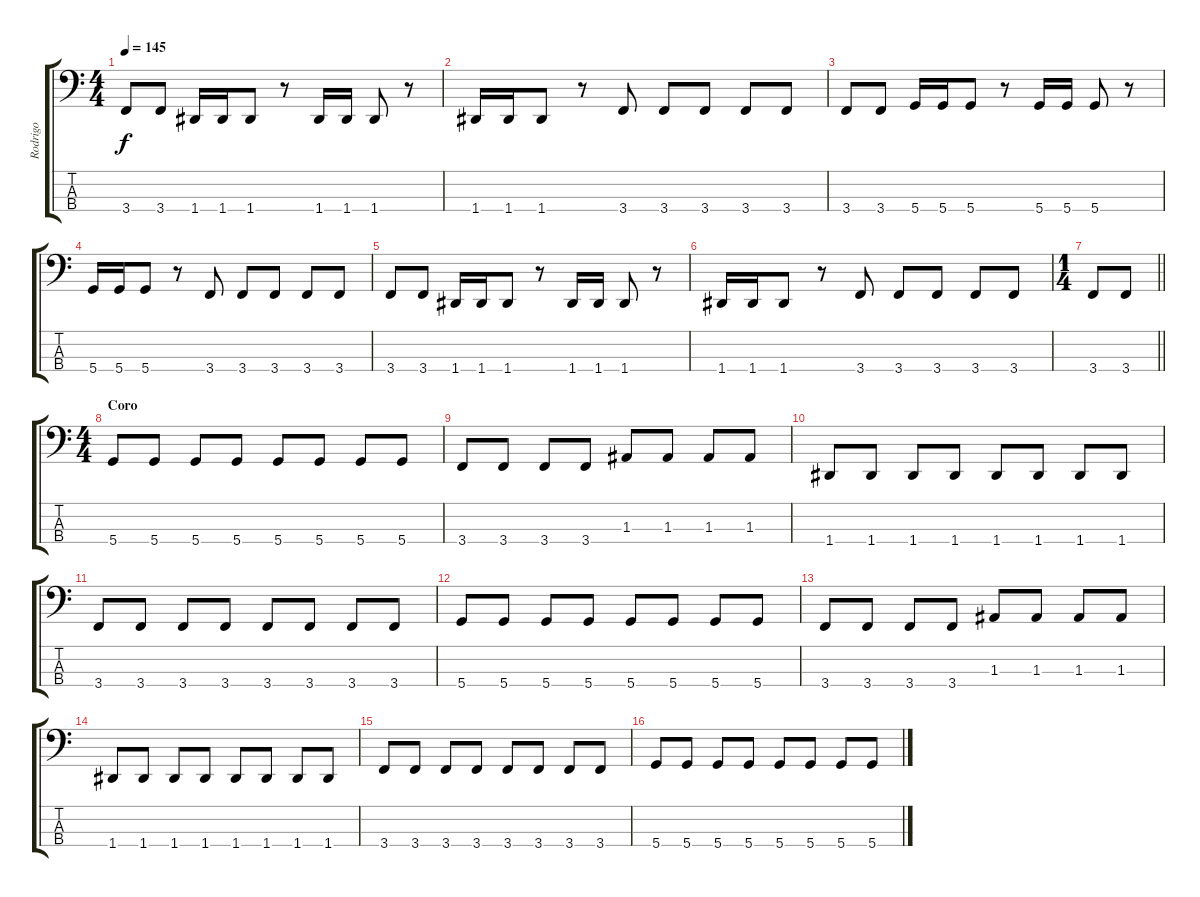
\track ("Rodrigo" "Rodrigo") {instrument electricbassfinger}
\staff {score tabs}
\tuning (Ab2 D2 A1 D1) {hide}
\ts (4 4)
\tempo 145
\clef f4
\ks c
3.4.8{dy f} 3.4.8 1.4.16 1.4.16 1.4.8 r.8 1.4.16 1.4.16 1.4.8 r.8 |
1.4.16 1.4.16 1.4.8 r.8 3.4.8 3.4.8 3.4.8 3.4.8 3.4.8 |
3.4.8 3.4.8 5.4.16 5.4.16 5.4.8 r.8 5.4.16 5.4.16 5.4.8 r.8 |
5.4.16 5.4.16 5.4.8 r.8 3.4.8 3.4.8 3.4.8 3.4.8 3.4.8 |
3.4.8 3.4.8 1.4.16 1.4.16 1.4.8 r.8 1.4.16 1.4.16 1.4.8 r.8 |
1.4.16 1.4.16 1.4.8 r.8 3.4.8 3.4.8 3.4.8 3.4.8 3.4.8 |
\ts (1 4)
\barLineRight lightlight
3.4.8 3.4.8 |
\ts (4 4)
\section ("" "Coro")
5.4.8 5.4.8 5.4.8 5.4.8 5.4.8 5.4.8 5.4.8 5.4.8 |
3.4.8 3.4.8 3.4.8 3.4.8 1.3.8 1.3.8 1.3.8 1.3.8 |
1.4.8 1.4.8 1.4.8 1.4.8 1.4.8 1.4.8 1.4.8 1.4.8 |
3.4.8 3.4.8 3.4.8 3.4.8 3.4.8 3.4.8 3.4.8 3.4.8 |
5.4.8 5.4.8 5.4.8 5.4.8 5.4.8 5.4.8 5.4.8 5.4.8 |
3.4.8 3.4.8 3.4.8 3.4.8 1.3.8 1.3.8 1.3.8 1.3.8 |
1.4.8 1.4.8 1.4.8 1.4.8 1.4.8 1.4.8 1.4.8 1.4.8 |
3.4.8 3.4.8 3.4.8 3.4.8 3.4.8 3.4.8 3.4.8 3.4.8 |
5.4.8 5.4.8 5.4.8 5.4.8 5.4.8 5.4.8 5.4.8 5.4.8
